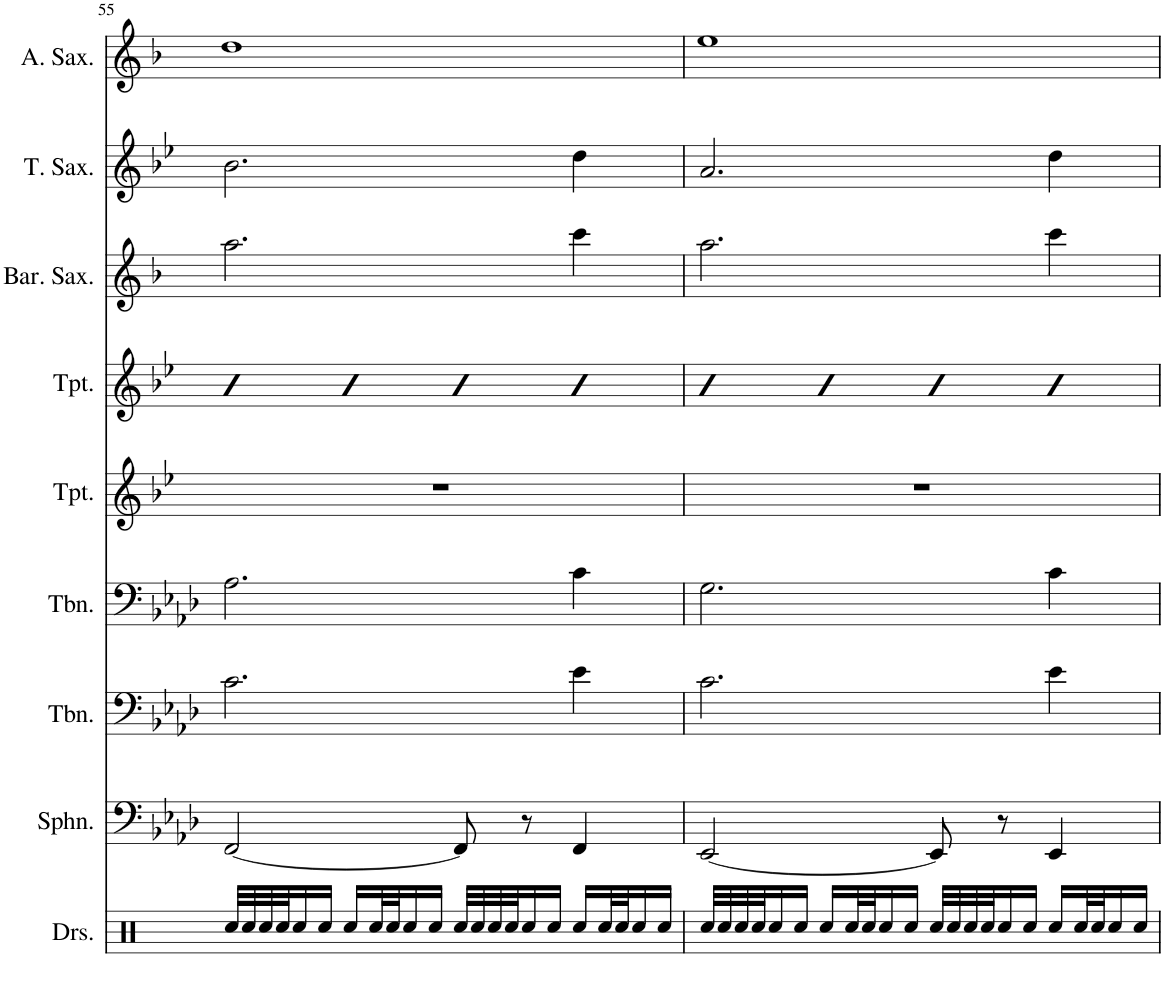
**kern	**kern	**kern	**kern	**kern	**kern	**kern	**kern	**kern
*part9	*part8	*part7	*part6	*part5	*part4	*part3	*part2	*part1
*staff9	*staff8	*staff7	*staff6	*staff5	*staff4	*staff3	*staff2	*staff1
*I"Drumset	*I"Sousaphone	*I"Trombone	*I"Trombone	*I"Trumpet	*I"Trumpet	*I"Baritone Saxophone	*I"Tenor Saxophone	*I"Alto Saxophone
*I'Drs.	*I'Sphn.	*I'Tbn.	*I'Tbn.	*I'Tpt.	*I'Tpt.	*I'Bar. Sax.	*I'T. Sax.	*I'A. Sax.
!!LO:PB:g=z
*clefX	*clefF4	*clefF4	*clefF4	*clefG2	*clefG2	*clefG2	*clefG2	*clefG2
*	*	*	*	*Trd1c2	*Trd1c2	*Trd12c21	*Trd8c14	*Trd5c9
*k[]	*k[b-e-a-d-]	*k[b-e-a-d-]	*k[b-e-a-d-]	*k[b-e-]	*k[b-e-]	*k[b-]	*k[b-e-]	*k[b-]
*M4/4	*M4/4	*M4/4	*M4/4	*M4/4	*M4/4	*M4/4	*M4/4	*M4/4
=55	=55	=55	=55	=55	=55	=55	=55	=55
32Rcc/LLL	[2FF/	2.c\	2.A-\	1r	4b-	2.aa\	2.b-\	1dd
32Rcc/	.	.	.	.	.	.	.	.
32Rcc/	.	.	.	.	.	.	.	.
!LO:N:head=solid	!	!	!	!	!	!	!	!
32Rcc/J	.	.	.	.	.	.	.	.
16Rcc/	.	.	.	.	.	.	.	.
16Rcc/JJ	.	.	.	.	.	.	.	.
16Rcc/LL	.	.	.	.	4b-	.	.	.
32Rcc/L	.	.	.	.	.	.	.	.
32Rcc/J	.	.	.	.	.	.	.	.
16Rcc/	.	.	.	.	.	.	.	.
16Rcc/JJ	.	.	.	.	.	.	.	.
32Rcc/LLL	8FF/]	.	.	.	4b-	.	.	.
32Rcc/	.	.	.	.	.	.	.	.
32Rcc/	.	.	.	.	.	.	.	.
!LO:N:head=solid	!	!	!	!	!	!	!	!
32Rcc/J	.	.	.	.	.	.	.	.
16Rcc/	8r	.	.	.	.	.	.	.
16Rcc/JJ	.	.	.	.	.	.	.	.
16Rcc/LL	4FF/	4e-\	4c\	.	4b-	4ccc\	4dd\	.
32Rcc/L	.	.	.	.	.	.	.	.
32Rcc/J	.	.	.	.	.	.	.	.
16Rcc/	.	.	.	.	.	.	.	.
16Rcc/JJ	.	.	.	.	.	.	.	.
=56	=56	=56	=56	=56	=56	=56	=56	=56
32Rcc/LLL	[2EE-/	2.c\	2.G\	1r	4b-	2.aa\	2.a/	1ee
32Rcc/	.	.	.	.	.	.	.	.
32Rcc/	.	.	.	.	.	.	.	.
!LO:N:head=solid	!	!	!	!	!	!	!	!
32Rcc/J	.	.	.	.	.	.	.	.
16Rcc/	.	.	.	.	.	.	.	.
16Rcc/JJ	.	.	.	.	.	.	.	.
16Rcc/LL	.	.	.	.	4b-	.	.	.
32Rcc/L	.	.	.	.	.	.	.	.
32Rcc/J	.	.	.	.	.	.	.	.
16Rcc/	.	.	.	.	.	.	.	.
16Rcc/JJ	.	.	.	.	.	.	.	.
32Rcc/LLL	8EE-/]	.	.	.	4b-	.	.	.
32Rcc/	.	.	.	.	.	.	.	.
32Rcc/	.	.	.	.	.	.	.	.
!LO:N:head=solid	!	!	!	!	!	!	!	!
32Rcc/J	.	.	.	.	.	.	.	.
16Rcc/	8r	.	.	.	.	.	.	.
16Rcc/JJ	.	.	.	.	.	.	.	.
16Rcc/LL	4EE-/	4e-\	4c\	.	4b-	4ccc\	4dd\	.
32Rcc/L	.	.	.	.	.	.	.	.
32Rcc/J	.	.	.	.	.	.	.	.
16Rcc/	.	.	.	.	.	.	.	.
16Rcc/JJ	.	.	.	.	.	.	.	.
=	=	=	=	=	=	=	=	=
*-	*-	*-	*-	*-	*-	*-	*-	*-
